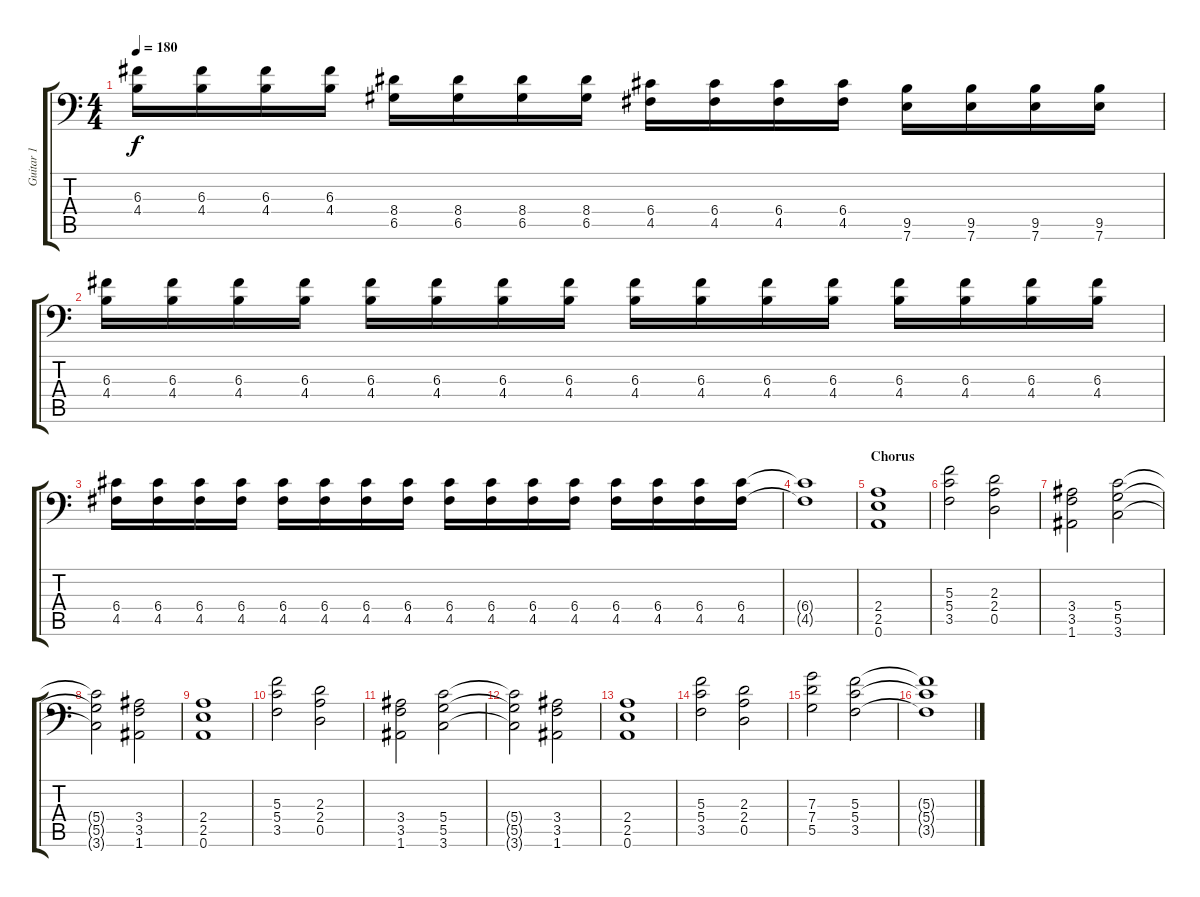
\track ("Guitar 1" "Guitar 1") {instrument overdrivenguitar}
\staff {score tabs}
\tuning (A3 E3 C3 G2 D2 A1) {hide}
\ts (4 4)
\tempo 180
\clef f4
\ks c
(6.3 4.4).16{dy f} (6.3 4.4).16 (6.3 4.4).16 (6.3 4.4).16 (8.4 6.5).16 (8.4 6.5).16 (8.4 6.5).16 (8.4 6.5).16 (6.4 4.5).16 (6.4 4.5).16 (6.4 4.5).16 (6.4 4.5).16 (9.5 7.6).16 (9.5 7.6).16 (9.5 7.6).16 (9.5 7.6).16 |
(6.3 4.4).16 (6.3 4.4).16 (6.3 4.4).16 (6.3 4.4).16 (6.3 4.4).16 (6.3 4.4).16 (6.3 4.4).16 (6.3 4.4).16 (6.3 4.4).16 (6.3 4.4).16 (6.3 4.4).16 (6.3 4.4).16 (6.3 4.4).16 (6.3 4.4).16 (6.3 4.4).16 (6.3 4.4).16 |
(6.4 4.5).16 (6.4 4.5).16 (6.4 4.5).16 (6.4 4.5).16 (6.4 4.5).16 (6.4 4.5).16 (6.4 4.5).16 (6.4 4.5).16 (6.4 4.5).16 (6.4 4.5).16 (6.4 4.5).16 (6.4 4.5).16 (6.4 4.5).16 (6.4 4.5).16 (6.4 4.5).16 (6.4 4.5).16 |
(6.4{t} 4.5{t}).1 |
\section ("" "Chorus")
(2.4 2.5 0.6).1 |
(5.3 5.4 3.5).2 (2.3 2.4 0.5).2 |
(3.4 3.5 1.6).2 (5.4 5.5 3.6).2 |
(5.4{t} 5.5{t} 3.6{t}).2 (3.4 3.5 1.6).2 |
(2.4 2.5 0.6).1 |
(5.3 5.4 3.5).2 (2.3 2.4 0.5).2 |
(3.4 3.5 1.6).2 (5.4 5.5 3.6).2 |
(5.4{t} 5.5{t} 3.6{t}).2 (3.4 3.5 1.6).2 |
(2.4 2.5 0.6).1 |
(5.3 5.4 3.5).2 (2.3 2.4 0.5).2 |
(7.3 7.4 5.5).2 (5.3 5.4 3.5).2 |
(5.3{t} 5.4{t} 3.5{t}).1
